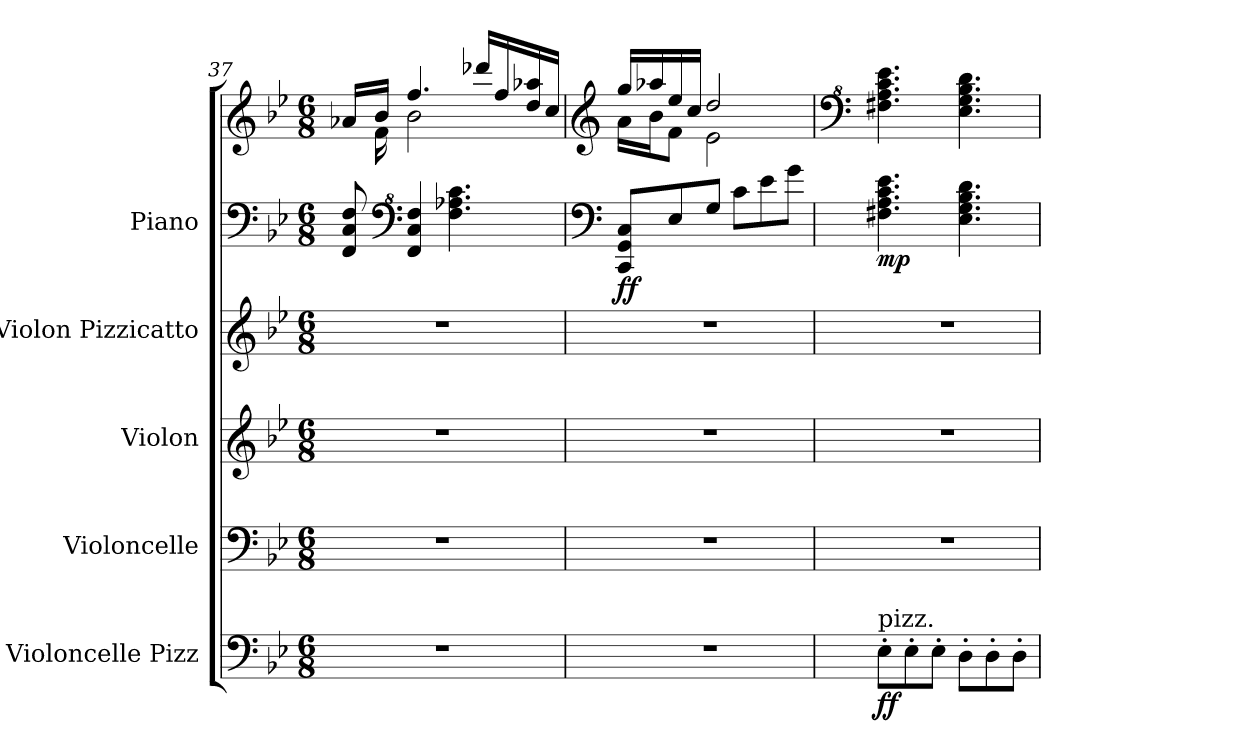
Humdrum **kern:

**kern	**dynam	**kern	**kern	**kern	**kern	**kern	**dynam
*part5	*part5	*part4	*part3	*part2	*part1	*part1	*part1
*staff6	*staff6	*staff5	*staff4	*staff3	*staff2	*staff1	*staff1/2
*I"Violoncelle Pizz	*	*I"Violoncelle	*I"Violon	*I"Violon Pizzicatto	*I"Piano	*	*
*I'Vlc Pizz	*	*I'Vlc	*I'Vln.	*I'Vln. Pizz.	*I'Pia.	*	*
*clefF4	*	*clefF4	*clefG2	*clefG2	*clefF4	*clefG2	*
*k[b-e-]	*	*k[b-e-]	*k[b-e-]	*k[b-e-]	*k[b-e-]	*k[b-e-]	*
*M6/8	*	*M6/8	*M6/8	*M6/8	*M6/8	*M6/8	*
=37	=37	=37	=37	=37	=37	=37	=37
*	*	*	*	*	*	*^	*
2.r	.	2.r	2.r	2.r	8FF/ 8C/ 8F/	16a-X/LL	16ryy	.
.	.	.	.	.	.	16b-/JJ	16f\	.
*	*	*	*	*	*clefF^4	*	*	*
.	.	.	.	.	4F/ 4c/ 4f/	4.ff/	2b-\	.
.	.	.	.	.	4.f\ 4.a-X\ 4.cc\	.	.	.
.	.	.	.	.	.	16ddd-X/LL	.	.
.	.	.	.	.	.	16ff/	.	.
.	.	.	.	.	.	16dd/ 16aa-X/	8ryy	.
.	.	.	.	.	.	16cc/JJ	.	.
=38	=38	=38	=38	=38	=38	=38	=38	=38
*	*	*	*	*	*clefF4	*clefG2	*	*
!	!	!	!	!	!	!	!	!LO:DY:b=2
2.r	.	2.r	2.r	2.r	8CC/ 8GG/ 8C/L	16gg/LL	16a\LL	ff
.	.	.	.	.	.	16aa-X/	16b-\J	.
.	.	.	.	.	8E-/	16ee-/	8f\J	.
.	.	.	.	.	.	16cc/JJ	.	.
.	.	.	.	.	8G/J	2dd/	2e-\	.
.	.	.	.	.	8c\L	.	.	.
.	.	.	.	.	8e-\	.	.	.
.	.	.	.	.	8g\J	.	.	.
*	*	*	*	*	*	*v	*v	*
=39	=39	=39	=39	=39	=39	=39	=39
*	*	*	*	*	*	*clefF^4	*
!LO:TX:a:t=pizz.	!	!	!	!	!	!	!
!	!LO:DY:b	!	!	!	!	!	!LO:DY:b=2
8E-'\L	ff	2.r	2.r	2.r	4.F#X\ 4.A\ 4.c\ 4.e-\	4.f#X\ 4.a\ 4.cc\ 4.ee-\	mp
8E-'\	.	.	.	.	.	.	.
8E-'\J	.	.	.	.	.	.	.
8D'\L	.	.	.	.	4.E-\ 4.G\ 4.B-\ 4.d\	4.e-\ 4.g\ 4.b-\ 4.dd\	.
8D'\	.	.	.	.	.	.	.
8D'\J	.	.	.	.	.	.	.
=	=	=	=	=	=	=	=
*-	*-	*-	*-	*-	*-	*-	*-
